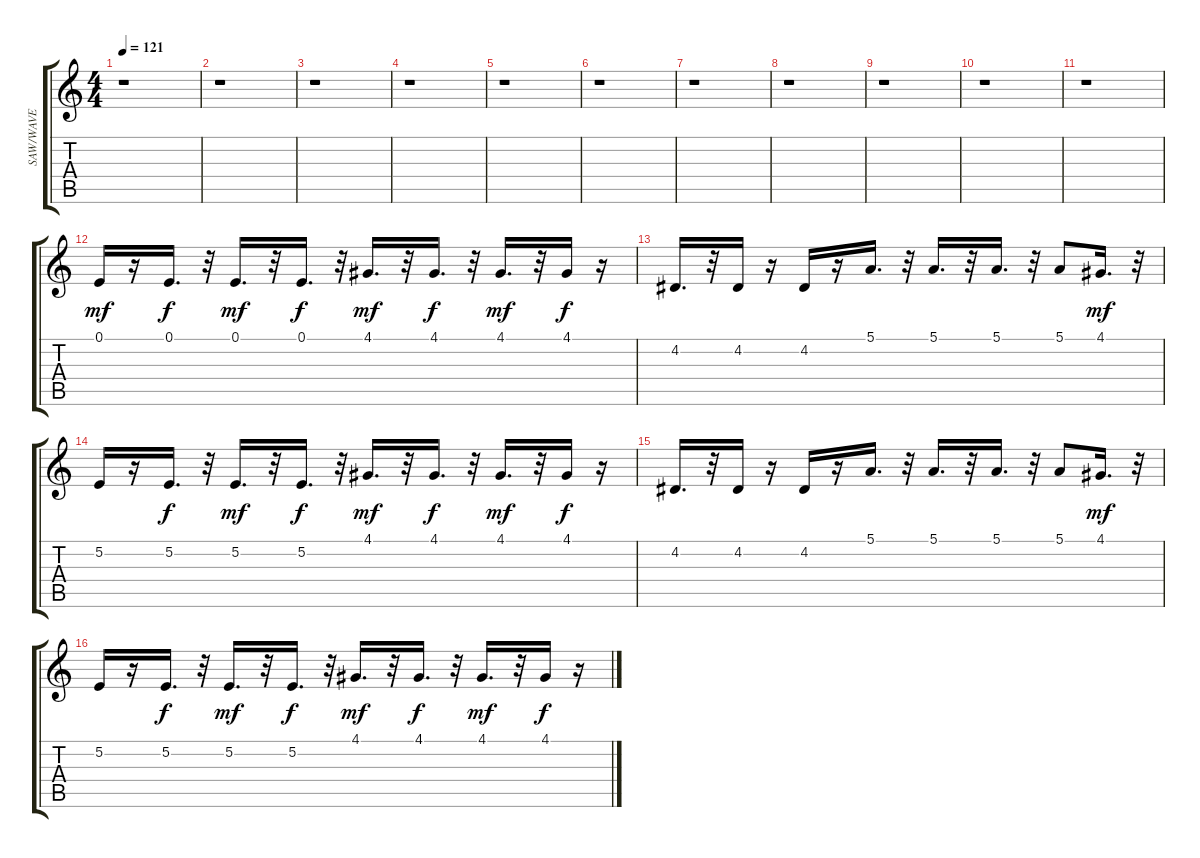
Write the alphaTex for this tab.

\track ("SAW/WAVE" "SAW/WAVE") {instrument lead2sawtooth}
\staff {score tabs}
\tuning (E4 B3 G3 D3 A2 E2) {hide}
\ts (4 4)
\tempo 121
\clef g2
\ks c
r.1{dy mf} |
r.1 |
r.1 |
r.1 |
r.1 |
r.1 |
r.1 |
r.1 |
r.1 |
r.1 |
r.1 |
0.1.16 r.16 0.1.16{d dy f} r.32 0.1.16{d dy mf} r.32 0.1.16{d dy f} r.32 4.1.16{d dy mf} r.32 4.1.16{d dy f} r.32 4.1.16{d dy mf} r.32 4.1.16{dy f} r.16 |
4.2.16{d} r.32 4.2.16 r.16 4.2.16 r.16 5.1.16{d} r.32 5.1.16{d} r.32 5.1.16{d} r.32 5.1.8 4.1.16{d dy mf} r.32 |
5.2.16 r.16 5.2.16{d dy f} r.32 5.2.16{d dy mf} r.32 5.2.16{d dy f} r.32 4.1.16{d dy mf} r.32 4.1.16{d dy f} r.32 4.1.16{d dy mf} r.32 4.1.16{dy f} r.16 |
4.2.16{d} r.32 4.2.16 r.16 4.2.16 r.16 5.1.16{d} r.32 5.1.16{d} r.32 5.1.16{d} r.32 5.1.8 4.1.16{d dy mf} r.32 |
5.2.16 r.16 5.2.16{d dy f} r.32 5.2.16{d dy mf} r.32 5.2.16{d dy f} r.32 4.1.16{d dy mf} r.32 4.1.16{d dy f} r.32 4.1.16{d dy mf} r.32 4.1.16{dy f} r.16
